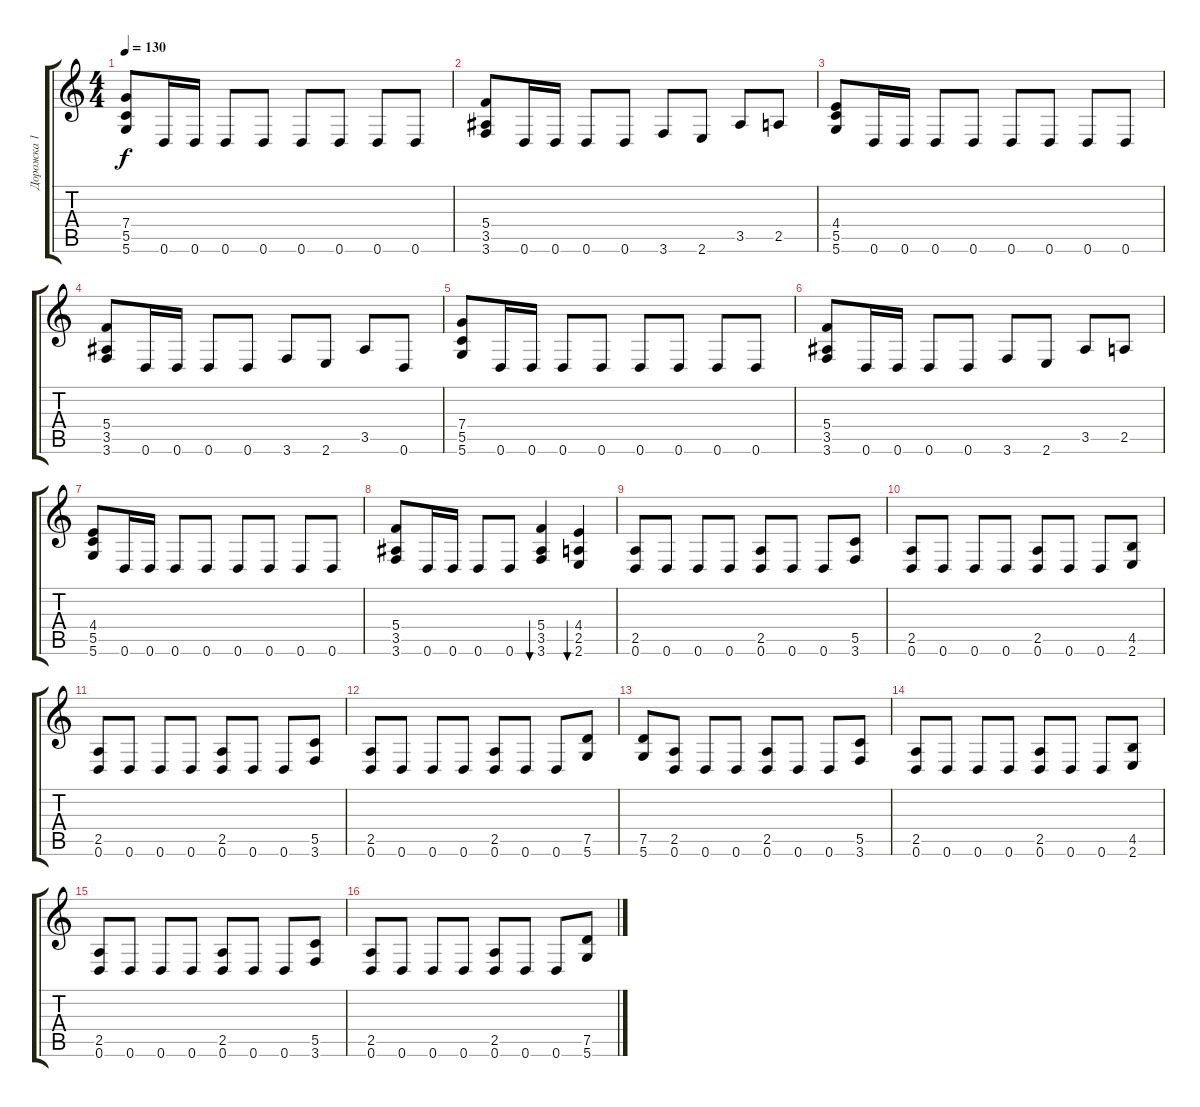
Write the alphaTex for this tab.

\track ("Дорожка 1" "Дорожка 1") {instrument distortionguitar}
\staff {score tabs}
\tuning (D4 A3 F3 C3 G2 D2) {hide}
\ts (4 4)
\tempo 130
\clef g2
\ks c
(7.4 5.5 5.6).8{dy f} 0.6.16 0.6.16 0.6.8 0.6.8 0.6.8 0.6.8 0.6.8 0.6.8 |
(5.4 3.5 3.6).8 0.6.16 0.6.16 0.6.8 0.6.8 3.6.8 2.6.8 3.5.8 2.5.8 |
(4.4 5.5 5.6).8 0.6.16 0.6.16 0.6.8 0.6.8 0.6.8 0.6.8 0.6.8 0.6.8 |
(5.4 3.5 3.6).8 0.6.16 0.6.16 0.6.8 0.6.8 3.6.8 2.6.8 3.5.8 0.6.8 |
(7.4 5.5 5.6).8 0.6.16 0.6.16 0.6.8 0.6.8 0.6.8 0.6.8 0.6.8 0.6.8 |
(5.4 3.5 3.6).8 0.6.16 0.6.16 0.6.8 0.6.8 3.6.8 2.6.8 3.5.8 2.5.8 |
(4.4 5.5 5.6).8 0.6.16 0.6.16 0.6.8 0.6.8 0.6.8 0.6.8 0.6.8 0.6.8 |
(5.4 3.5 3.6).8 0.6.16 0.6.16 0.6.8 0.6.8 (5.4 3.5 3.6).4{bu 120} (4.4 2.5 2.6).4{bu 120} |
(2.5 0.6).8 0.6.8 0.6.8 0.6.8 (2.5 0.6).8 0.6.8 0.6.8 (5.5 3.6).8 |
(2.5 0.6).8 0.6.8 0.6.8 0.6.8 (2.5 0.6).8 0.6.8 0.6.8 (4.5 2.6).8 |
(2.5 0.6).8 0.6.8 0.6.8 0.6.8 (2.5 0.6).8 0.6.8 0.6.8 (5.5 3.6).8 |
(2.5 0.6).8 0.6.8 0.6.8 0.6.8 (2.5 0.6).8 0.6.8 0.6.8 (7.5 5.6).8 |
(7.5 5.6).8 (2.5 0.6).8 0.6.8 0.6.8 (2.5 0.6).8 0.6.8 0.6.8 (5.5 3.6).8 |
(2.5 0.6).8 0.6.8 0.6.8 0.6.8 (2.5 0.6).8 0.6.8 0.6.8 (4.5 2.6).8 |
(2.5 0.6).8 0.6.8 0.6.8 0.6.8 (2.5 0.6).8 0.6.8 0.6.8 (5.5 3.6).8 |
(2.5 0.6).8 0.6.8 0.6.8 0.6.8 (2.5 0.6).8 0.6.8 0.6.8 (7.5 5.6).8
